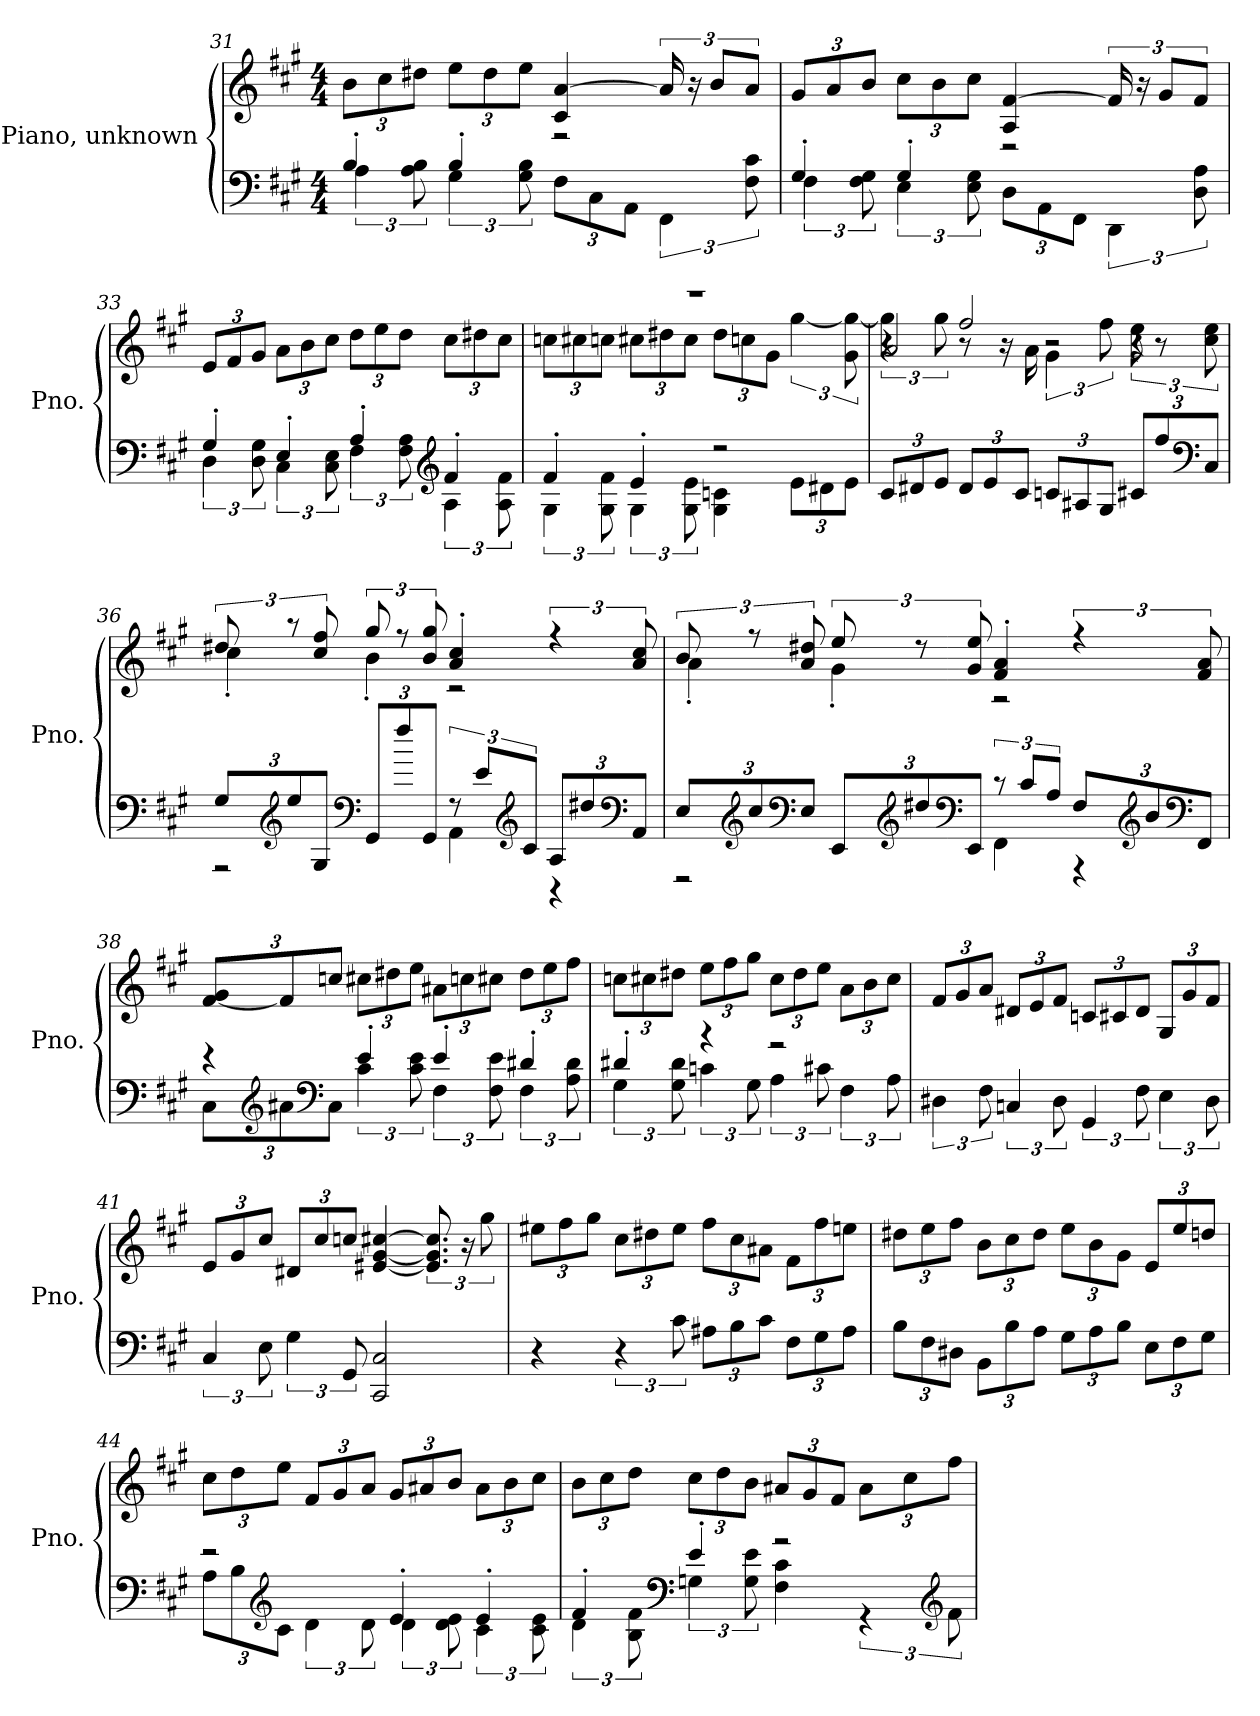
**kern	**kern
*part1	*part1
*staff2	*staff1
*I"Piano, unknown	*
*I'Pno.	*
*clefF4	*clefG2
*k[f#c#g#]	*k[f#c#g#]
*M4/4	*M4/4
=31	=31
*^	*
*	*	*Xbrackettup
4B'/	6A\	12b\L
.	.	12cc#\
.	12A\ 12B\	12dd#X\J
4B'/	6G#\	12ee\L
.	.	12dd#\
.	12G#\ 12B\	12ee\J
*	*Xbrackettup	*
2r	12F#\L	4c#/ [4a/
.	12C#\	.
.	12AA\J	.
*	*brackettup	*brackettup
.	6FF#\	24a/]
.	.	24r
.	.	12b/L
.	12F#\ 12c#\	12a/J
!!LO:LB:g=z
=32	=32	=32
*	*	*Xbrackettup
4G#'/	6F#\	12g#/L
.	.	12a/
.	12F#\ 12G#\	12b/J
4G#'/	6E\	12cc#\L
.	.	12b\
.	12E\ 12G#\	12cc#\J
*	*Xbrackettup	*
2r	12D\L	4A/ [4f#/
.	12AA\	.
.	12FF#\J	.
*	*brackettup	*brackettup
.	6DD\	24f#/]
.	.	24r
.	.	12g#/L
.	12D\ 12A\	12f#/J
=33	=33	=33
*	*	*Xbrackettup
4G#'/	6D\	12e/L
.	.	12f#/
.	12D\ 12G#\	12g#/J
4E'/	6C#\	12a\L
.	.	12b\
.	12C#\ 12E\	12cc#\J
4A'/	6F#\	12dd\L
.	.	12ee\
.	12F#\ 12A\	12dd\J
*clefG2	*	*
4f#'/	6A\	12cc#\L
.	.	12dd#X\
.	12A\ 12f#\	12cc#\J
!!LO:PB:g=z
=34	=34	=34
*	*	*^
4f#'/	6G#\	1r	12ccn\L
.	.	.	12cc#X\
.	12G#\ 12f#\	.	12ccn\J
4e'/	6G#\	.	12cc#X\L
.	.	.	12dd#X\
.	12G#\ 12e\	.	12cc#\J
2r	4G#\ 4cn\	.	12dd#\L
.	.	.	12ccn\
.	.	.	12g#\J
*	*Xbrackettup	*	*brackettup
.	12e\L	.	[6gg#\
.	12d#X\	.	.
.	12e\J	.	12g#\ 12gg#\_
*v	*v	*	*
=35	=35	=35
*	*	*^
12c#/L	4r	6gg#\]	2a/
12d#X/	.	.	.
12e/J	.	12gg#\	.
12d#/L	2ff#/	8r	.
12e/	.	.	.
.	.	16r	.
12c#/J	.	.	.
.	.	16a\	.
12cn/L	.	6g#\	2r
12A#X/	.	.	.
12G#/J	.	12ff#\	.
12c#X/L	4r	12ee\	.
12ff#/	.	12r	.
*clefF4	*	*	*
12C#/J	.	12cc#\ 12ee\	.
*	*	*v	*v
!!LO:LB:g=z
=36	=36	=36
*^	*	*
12G#/L	2r	12dd#X/	4cc#'\
*clefG2	*	*	*
12ee/	.	12r	.
12G#/J	.	12cc#/ 12ff#/	.
*clefF4	*	*	*
12GG#/L	.	12gg#/	4b'\
12ff#/	.	12r	.
12GG#/J	.	12b/ 12gg#/	.
*brackettup	*	*	*
12r	4AA\	4a/' 4cc#/'	2r
12e/L	.	.	.
*clefG2	*	*	*
12c#/J	.	.	.
*Xbrackettup	*	*	*
12A/L	4r	6r	.
12dd#X/	.	.	.
*clefF4	*	*	*
12AA/J	.	12a/ 12cc#/	.
!!LO:LB:g=z	!!
=37	=37	=37	=37
12E/L	2r	12b/	4a'\
*clefG2	*	*	*
12cc#/	.	12r	.
*clefF4	*	*	*
12E/J	.	12a/ 12dd#X/	.
12EE/L	.	12ee/	4g#'\
*clefG2	*	*	*
12dd#X/	.	12r	.
*clefF4	*	*	*
12EE/J	.	12g#/ 12ee/	.
*brackettup	*	*	*
12r	4FF#\	4f#/' 4a/'	2r
12c#/L	.	.	.
12A/J	.	.	.
*Xbrackettup	*	*	*
12F#/L	4r	6r	.
*clefG2	*	*	*
12b/	.	.	.
*clefF4	*	*	*
12FF#/J	.	12f#/ 12a/	.
*	*	*v	*v
!!LO:LB:g=z
=38	=38	=38
*	*	*Xbrackettup
4r	12C#\L	[12f#/ 12g#/L
*clefG2	*	*
.	12a#X\	12f#/]
*clefF4	*	*
.	12C#\J	12ccn/J
*	*brackettup	*
4e'/	6c#\	12cc#X\L
.	.	12dd#X\
.	12c#\ 12e\	12ee\J
4e'/	6F#\	12a#X\L
.	.	12ccn\
.	12F#\ 12e\	12cc#X\J
4d#X'/	6F#\	12dd#\L
.	.	12ee\
.	12A\ 12d#\	12ff#\J
=39	=39	=39
4d#X'/	6G#\	12ccn\L
.	.	12cc#X\
.	12G#\ 12d#\	12dd#X\J
4r	6cn\	12ee\L
.	.	12ff#\
.	12G#\	12gg#\J
2r	6A\	12cc#\L
.	.	12dd#\
.	12c#X\	12ee\J
.	6F#\	12a\L
.	.	12b\
.	12A\	12cc#\J
*v	*v	*
!!LO:LB:g=z
=40	=40
6D#X\	12f#/L
.	12g#/
12F#\	12a/J
6Cn/	12d#X/L
.	12e/
12D#\	12f#/J
6GG#/	12cn/L
.	12c#X/
12F#\	12d#/J
6E\	12G#/L
.	12g#/
12D#\	12f#/J
=41	=41
6C#/	12e/L
.	12g#/
12E\	12cc#/J
6G#\	12d#X/L
.	12cc#/
12GG#/	12ccn/J
2CC#/ 2C#/	[4e#X/ [4g#/ [4cc#X/
*	*brackettup
.	12.e#/] 12.g#/] 12.cc#/]
.	24r
.	12gg#\
!!LO:LB:g=z
=42	=42
*	*Xbrackettup
4r	12ee#X\L
.	12ff#\
.	12gg#\J
6r	12cc#\L
.	12dd#X\
12c#\	12ee#\J
*Xbrackettup	*
12A#X\L	12ff#\L
12B\	12cc#\
12c#\J	12a#X\J
12F#\L	12f#\L
12G#\	12ff#\
12A#\J	12een\J
=43	=43
12B\L	12dd#X\L
12F#\	12ee\
12D#X\J	12ff#\J
12BB\L	12b\L
12B\	12cc#\
12A\J	12dd#\J
12G#\L	12ee\L
12A\	12b\
12B\J	12g#\J
12E\L	12e/L
12F#\	12ee/
12G#\J	12ddn/J
=44	=44
*^	*
2r	12A\L	12cc#\L
.	12B\	12dd\
*clefG2	*	*
.	12c#\J	12ee\J
*	*brackettup	*
.	6d\	12f#/L
.	.	12g#/
.	12d\	12a/J
4e'/	6d\	12g#/L
.	.	12a#X/
.	12d\ 12e\	12b/J
4e'/	6c#\	12a#\L
.	.	12b\
.	12c#\ 12e\	12cc#\J
!!LO:PB:g=z
=45	=45	=45
4f#'/	6d\	12b\L
.	.	12cc#\
.	12B\ 12f#\	12dd\J
*clefF4	*	*
4e'/	6Gn\	12cc#\L
.	.	12dd\
.	12G\ 12e\	12b\J
2r	4F#\ 4c#\	12a#X/L
.	.	12g#/
.	.	12f#/J
.	6r	12a#\L
.	.	12cc#\
*clefG2	*	*
.	12f#\	12ff#\J
*v	*v	*
=	=
*-	*-
